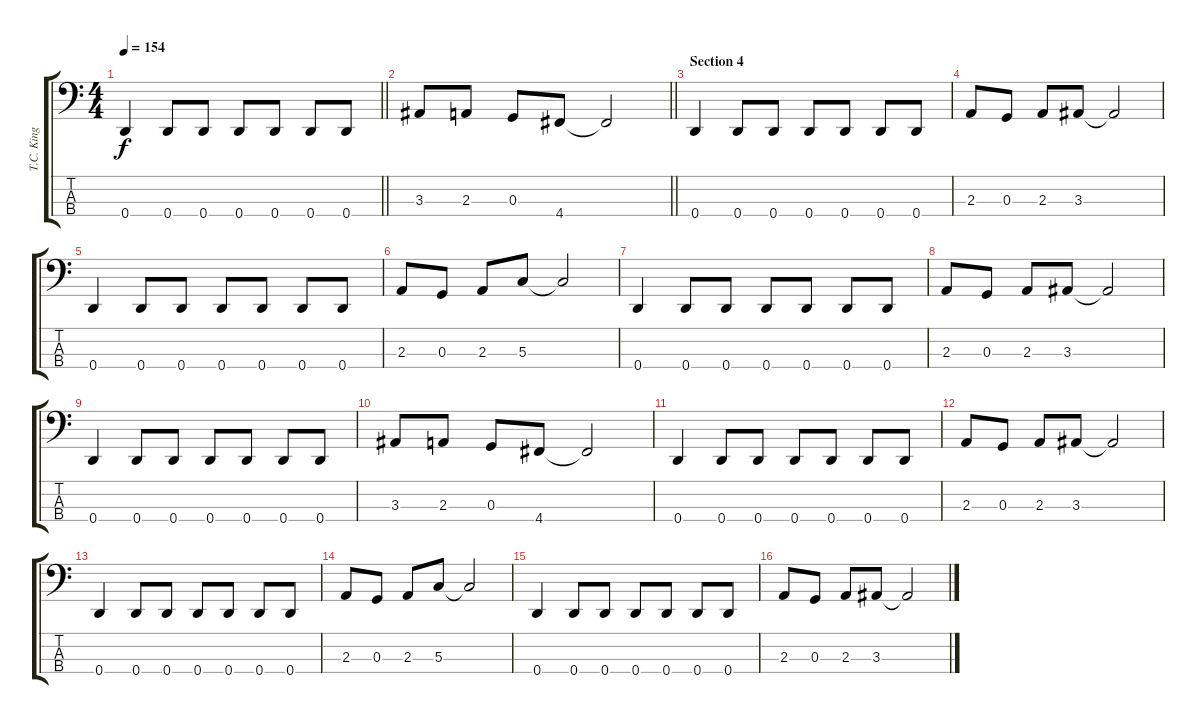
\track ("T.C. King" "T.C. King") {instrument electricbasspick}
\staff {score tabs}
\tuning (F2 C2 G1 D1) {hide}
\ts (4 4)
\tempo 154
\clef f4
\barLineRight lightlight
\ks c
0.4.4{dy f} 0.4.8 0.4.8 0.4.8 0.4.8 0.4.8 0.4.8 |
\barLineRight lightlight
3.3.8 2.3.8 0.3.8 4.4.8 4.4{t}.2 |
\section ("" "Section 4")
0.4.4 0.4.8 0.4.8 0.4.8 0.4.8 0.4.8 0.4.8 |
2.3.8 0.3.8 2.3.8 3.3.8 3.3{t}.2 |
0.4.4 0.4.8 0.4.8 0.4.8 0.4.8 0.4.8 0.4.8 |
2.3.8 0.3.8 2.3.8 5.3.8 5.3{t}.2 |
0.4.4 0.4.8 0.4.8 0.4.8 0.4.8 0.4.8 0.4.8 |
2.3.8 0.3.8 2.3.8 3.3.8 3.3{t}.2 |
0.4.4 0.4.8 0.4.8 0.4.8 0.4.8 0.4.8 0.4.8 |
3.3.8 2.3.8 0.3.8 4.4.8 4.4{t}.2 |
0.4.4 0.4.8 0.4.8 0.4.8 0.4.8 0.4.8 0.4.8 |
2.3.8 0.3.8 2.3.8 3.3.8 3.3{t}.2 |
0.4.4 0.4.8 0.4.8 0.4.8 0.4.8 0.4.8 0.4.8 |
2.3.8 0.3.8 2.3.8 5.3.8 5.3{t}.2 |
0.4.4 0.4.8 0.4.8 0.4.8 0.4.8 0.4.8 0.4.8 |
2.3.8 0.3.8 2.3.8 3.3.8 3.3{t}.2
